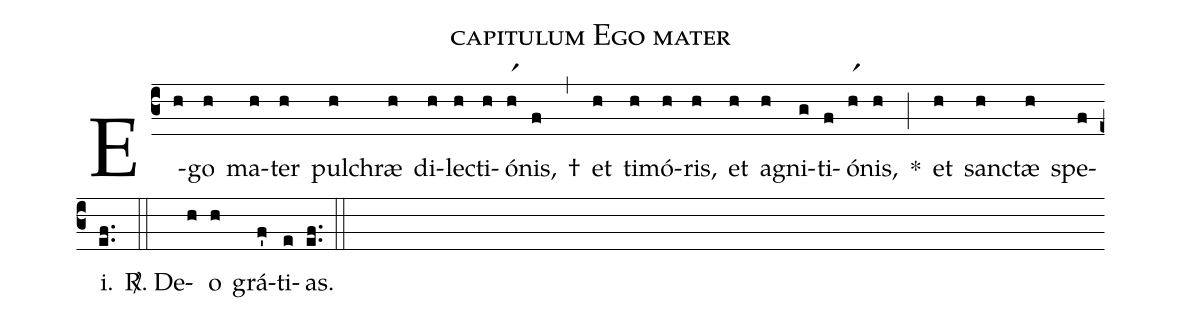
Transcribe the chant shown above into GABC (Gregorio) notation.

name: capitulum Ego mater;
%%
(c3)

E(h)go(h) ma(h)ter(h) pul(h)chræ(h) di(h)lec(h)ti(h)ó(hr1)nis,(f) †(,)
et(h) ti(h)mó(h)ris,(h) et(h) ag(h)ni(g)ti(f)ó(hr1)nis,(h) *(;)
et(h) sanc(h)tæ(h) spe(f)i.(e.f.) (::)

<sp>R/</sp>. De( h)o(h) grá(f')ti(e)as.(e.f.) (::)
